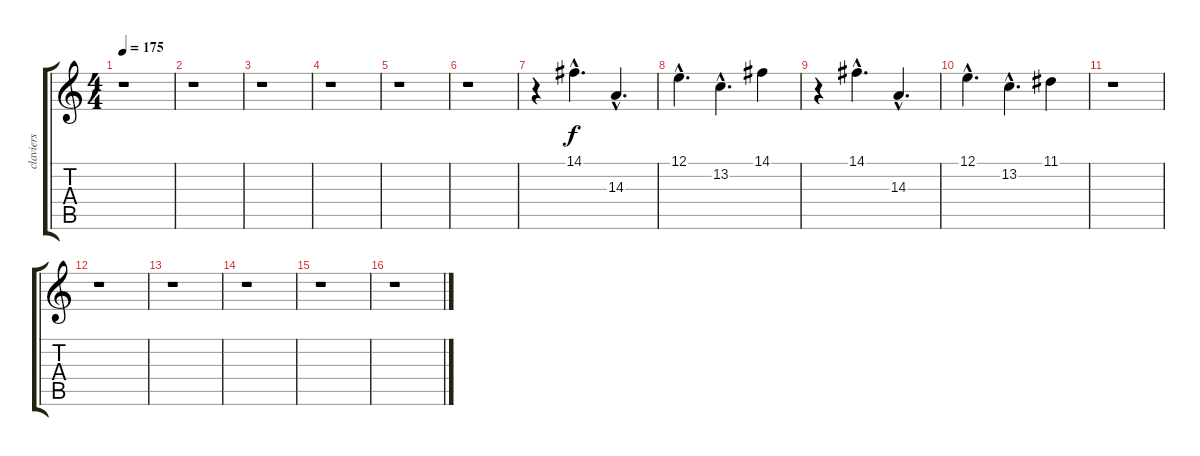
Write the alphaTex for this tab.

\track ("claviers" "claviers") {instrument fx7echoes}
\staff {score tabs}
\tuning (E4 B3 G3 D3 A2 E2) {hide}
\ts (4 4)
\tempo 175
\clef g2
\ks c
r.1{dy f} |
r.1 |
r.1 |
r.1 |
r.1 |
r.1 |
r.4 14.1{hac}.4{d} 14.3{hac}.4{d} |
12.1{hac}.4{d} 13.2{hac}.4{d} 14.1.4 |
r.4 14.1{hac}.4{d} 14.3{hac}.4{d} |
12.1{hac}.4{d} 13.2{hac}.4{d} 11.1.4 |
r.1 |
r.1 |
r.1 |
r.1 |
r.1 |
r.1
